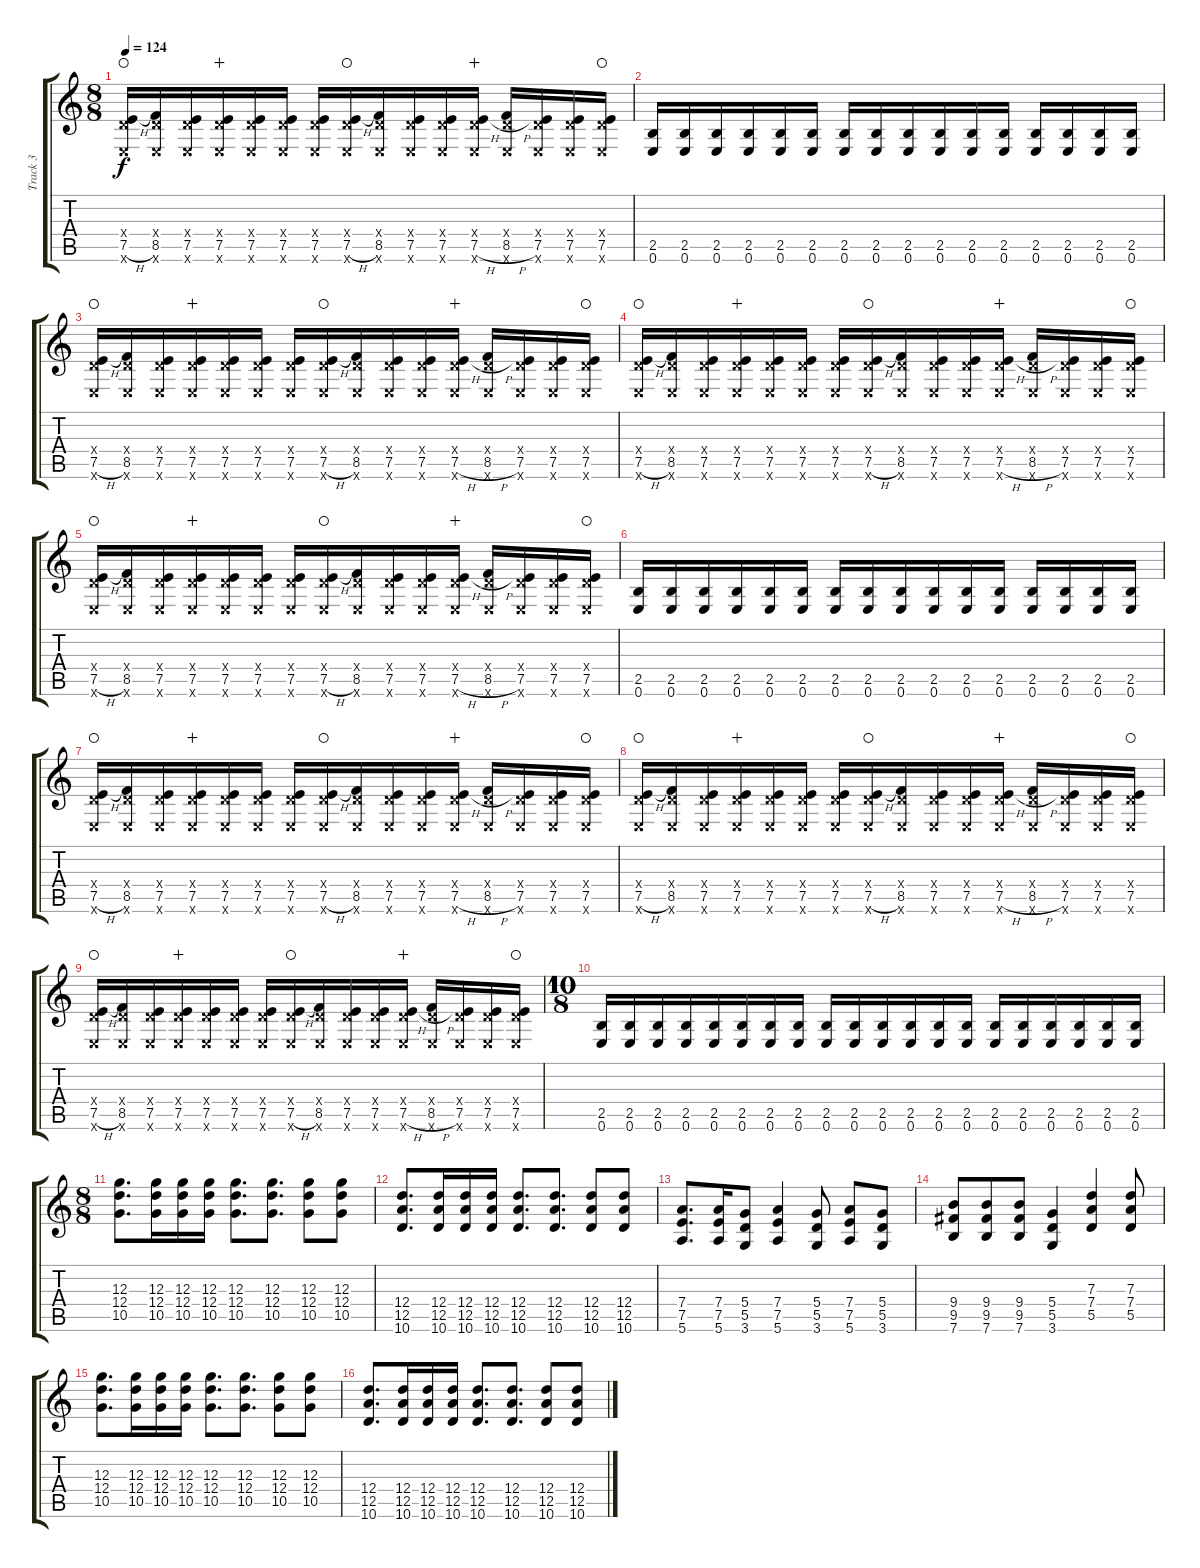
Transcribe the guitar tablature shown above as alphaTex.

\track ("Track 3" "Track 3") {instrument overdrivenguitar}
\staff {score tabs}
\tuning (E4 B3 G3 D3 A2 E2) {hide}
\ts (8 8)
\tempo 124
\clef g2
\ks c
(0.4{x} 7.5{h} 0.6{x}).16{dy f waho} (0.4{x} 8.5 0.6{x}).16 (0.4{x} 7.5 0.6{x}).16 (0.4{x} 7.5 0.6{x}).16{wahc} (0.4{x} 7.5 0.6{x}).16 (0.4{x} 7.5 0.6{x}).16 (0.4{x} 7.5 0.6{x}).16 (0.4{x} 7.5{h} 0.6{x}).16{waho} (0.4{x} 8.5 0.6{x}).16 (0.4{x} 7.5 0.6{x}).16 (0.4{x} 7.5 0.6{x}).16 (0.4{x} 7.5{h} 0.6{x}).16{wahc} (0.4{x} 8.5{h} 0.6{x}).16 (0.4{x} 7.5 0.6{x}).16 (0.4{x} 7.5 0.6{x}).16 (0.4{x} 7.5 0.6{x}).16{waho} |
(2.5 0.6).16 (2.5 0.6).16 (2.5 0.6).16 (2.5 0.6).16 (2.5 0.6).16 (2.5 0.6).16 (2.5 0.6).16 (2.5 0.6).16 (2.5 0.6).16 (2.5 0.6).16 (2.5 0.6).16 (2.5 0.6).16 (2.5 0.6).16 (2.5 0.6).16 (2.5 0.6).16 (2.5 0.6).16 |
(0.4{x} 7.5{h} 0.6{x}).16{volume 9 balance 8 waho} (0.4{x} 8.5 0.6{x}).16 (0.4{x} 7.5 0.6{x}).16 (0.4{x} 7.5 0.6{x}).16{wahc} (0.4{x} 7.5 0.6{x}).16 (0.4{x} 7.5 0.6{x}).16 (0.4{x} 7.5 0.6{x}).16 (0.4{x} 7.5{h} 0.6{x}).16{waho} (0.4{x} 8.5 0.6{x}).16 (0.4{x} 7.5 0.6{x}).16 (0.4{x} 7.5 0.6{x}).16 (0.4{x} 7.5{h} 0.6{x}).16{wahc} (0.4{x} 8.5{h} 0.6{x}).16 (0.4{x} 7.5 0.6{x}).16 (0.4{x} 7.5 0.6{x}).16 (0.4{x} 7.5 0.6{x}).16{waho} |
(0.4{x} 7.5{h} 0.6{x}).16{waho} (0.4{x} 8.5 0.6{x}).16 (0.4{x} 7.5 0.6{x}).16 (0.4{x} 7.5 0.6{x}).16{wahc} (0.4{x} 7.5 0.6{x}).16 (0.4{x} 7.5 0.6{x}).16 (0.4{x} 7.5 0.6{x}).16 (0.4{x} 7.5{h} 0.6{x}).16{waho} (0.4{x} 8.5 0.6{x}).16 (0.4{x} 7.5 0.6{x}).16 (0.4{x} 7.5 0.6{x}).16 (0.4{x} 7.5{h} 0.6{x}).16{wahc} (0.4{x} 8.5{h} 0.6{x}).16 (0.4{x} 7.5 0.6{x}).16 (0.4{x} 7.5 0.6{x}).16 (0.4{x} 7.5 0.6{x}).16{waho} |
(0.4{x} 7.5{h} 0.6{x}).16{waho} (0.4{x} 8.5 0.6{x}).16 (0.4{x} 7.5 0.6{x}).16 (0.4{x} 7.5 0.6{x}).16{wahc} (0.4{x} 7.5 0.6{x}).16 (0.4{x} 7.5 0.6{x}).16 (0.4{x} 7.5 0.6{x}).16 (0.4{x} 7.5{h} 0.6{x}).16{waho} (0.4{x} 8.5 0.6{x}).16 (0.4{x} 7.5 0.6{x}).16 (0.4{x} 7.5 0.6{x}).16 (0.4{x} 7.5{h} 0.6{x}).16{wahc} (0.4{x} 8.5{h} 0.6{x}).16 (0.4{x} 7.5 0.6{x}).16 (0.4{x} 7.5 0.6{x}).16 (0.4{x} 7.5 0.6{x}).16{waho} |
(2.5 0.6).16 (2.5 0.6).16 (2.5 0.6).16 (2.5 0.6).16 (2.5 0.6).16 (2.5 0.6).16 (2.5 0.6).16 (2.5 0.6).16 (2.5 0.6).16 (2.5 0.6).16 (2.5 0.6).16 (2.5 0.6).16 (2.5 0.6).16 (2.5 0.6).16 (2.5 0.6).16 (2.5 0.6).16 |
(0.4{x} 7.5{h} 0.6{x}).16{volume 11 balance 8 waho} (0.4{x} 8.5 0.6{x}).16 (0.4{x} 7.5 0.6{x}).16 (0.4{x} 7.5 0.6{x}).16{wahc} (0.4{x} 7.5 0.6{x}).16 (0.4{x} 7.5 0.6{x}).16 (0.4{x} 7.5 0.6{x}).16 (0.4{x} 7.5{h} 0.6{x}).16{waho} (0.4{x} 8.5 0.6{x}).16 (0.4{x} 7.5 0.6{x}).16 (0.4{x} 7.5 0.6{x}).16 (0.4{x} 7.5{h} 0.6{x}).16{wahc} (0.4{x} 8.5{h} 0.6{x}).16 (0.4{x} 7.5 0.6{x}).16 (0.4{x} 7.5 0.6{x}).16 (0.4{x} 7.5 0.6{x}).16{waho} |
(0.4{x} 7.5{h} 0.6{x}).16{waho} (0.4{x} 8.5 0.6{x}).16 (0.4{x} 7.5 0.6{x}).16 (0.4{x} 7.5 0.6{x}).16{wahc} (0.4{x} 7.5 0.6{x}).16 (0.4{x} 7.5 0.6{x}).16 (0.4{x} 7.5 0.6{x}).16 (0.4{x} 7.5{h} 0.6{x}).16{waho} (0.4{x} 8.5 0.6{x}).16 (0.4{x} 7.5 0.6{x}).16 (0.4{x} 7.5 0.6{x}).16 (0.4{x} 7.5{h} 0.6{x}).16{wahc} (0.4{x} 8.5{h} 0.6{x}).16 (0.4{x} 7.5 0.6{x}).16 (0.4{x} 7.5 0.6{x}).16 (0.4{x} 7.5 0.6{x}).16{waho} |
(0.4{x} 7.5{h} 0.6{x}).16{waho} (0.4{x} 8.5 0.6{x}).16 (0.4{x} 7.5 0.6{x}).16 (0.4{x} 7.5 0.6{x}).16{wahc} (0.4{x} 7.5 0.6{x}).16 (0.4{x} 7.5 0.6{x}).16 (0.4{x} 7.5 0.6{x}).16 (0.4{x} 7.5{h} 0.6{x}).16{waho} (0.4{x} 8.5 0.6{x}).16 (0.4{x} 7.5 0.6{x}).16 (0.4{x} 7.5 0.6{x}).16 (0.4{x} 7.5{h} 0.6{x}).16{wahc} (0.4{x} 8.5{h} 0.6{x}).16 (0.4{x} 7.5 0.6{x}).16 (0.4{x} 7.5 0.6{x}).16 (0.4{x} 7.5 0.6{x}).16{waho} |
\ts (10 8)
(2.5 0.6).16 (2.5 0.6).16 (2.5 0.6).16 (2.5 0.6).16 (2.5 0.6).16 (2.5 0.6).16 (2.5 0.6).16 (2.5 0.6).16 (2.5 0.6).16 (2.5 0.6).16 (2.5 0.6).16 (2.5 0.6).16 (2.5 0.6).16 (2.5 0.6).16 (2.5 0.6).16 (2.5 0.6).16 (2.5 0.6).16 (2.5 0.6).16 (2.5 0.6).16 (2.5 0.6).16 |
\ts (8 8)
(12.3 12.4 10.5).8{d} (12.3 12.4 10.5).16 (12.3 12.4 10.5).16 (12.3 12.4 10.5).16 (12.3 12.4 10.5).8{d} (12.3 12.4 10.5).8{d} (12.3 12.4 10.5).8 (12.3 12.4 10.5).8 |
(12.4 12.5 10.6).8{d} (12.4 12.5 10.6).16 (12.4 12.5 10.6).16 (12.4 12.5 10.6).16 (12.4 12.5 10.6).8{d} (12.4 12.5 10.6).8{d} (12.4 12.5 10.6).8 (12.4 12.5 10.6).8 |
(7.4 7.5 5.6).8{d} (7.4 7.5 5.6).16 (5.4 5.5 3.6).8 (7.4 7.5 5.6).4 (5.4 5.5 3.6).8 (7.4 7.5 5.6).8 (5.4 5.5 3.6).8 |
(9.4 9.5 7.6).8 (9.4 9.5 7.6).8 (9.4 9.5 7.6).8 (5.4 5.5 3.6).4 (7.3 7.4 5.5).4 (7.3 7.4 5.5).8 |
(12.3 12.4 10.5).8{d} (12.3 12.4 10.5).16 (12.3 12.4 10.5).16 (12.3 12.4 10.5).16 (12.3 12.4 10.5).8{d} (12.3 12.4 10.5).8{d} (12.3 12.4 10.5).8 (12.3 12.4 10.5).8 |
(12.4 12.5 10.6).8{d} (12.4 12.5 10.6).16 (12.4 12.5 10.6).16 (12.4 12.5 10.6).16 (12.4 12.5 10.6).8{d} (12.4 12.5 10.6).8{d} (12.4 12.5 10.6).8 (12.4 12.5 10.6).8
